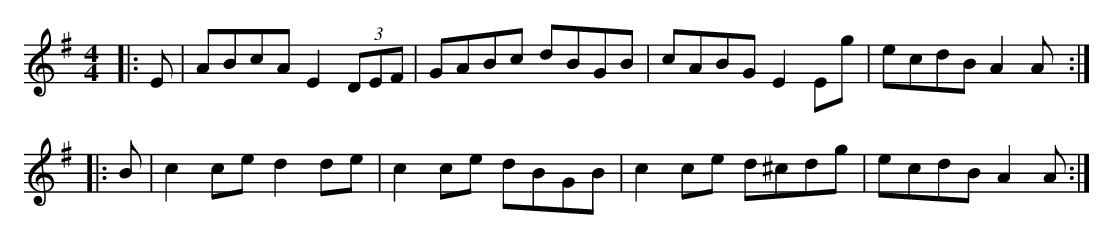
X:1
M:4/4
K:Ador
|:E|ABcA E2 (3DEF|GABc dBGB|cABG E2 Eg|ecdB A2 A:|
|:B|c2 ce d2 de|c2 ce dBGB|c2 ce d^cdg|ecdB A2 A:|
